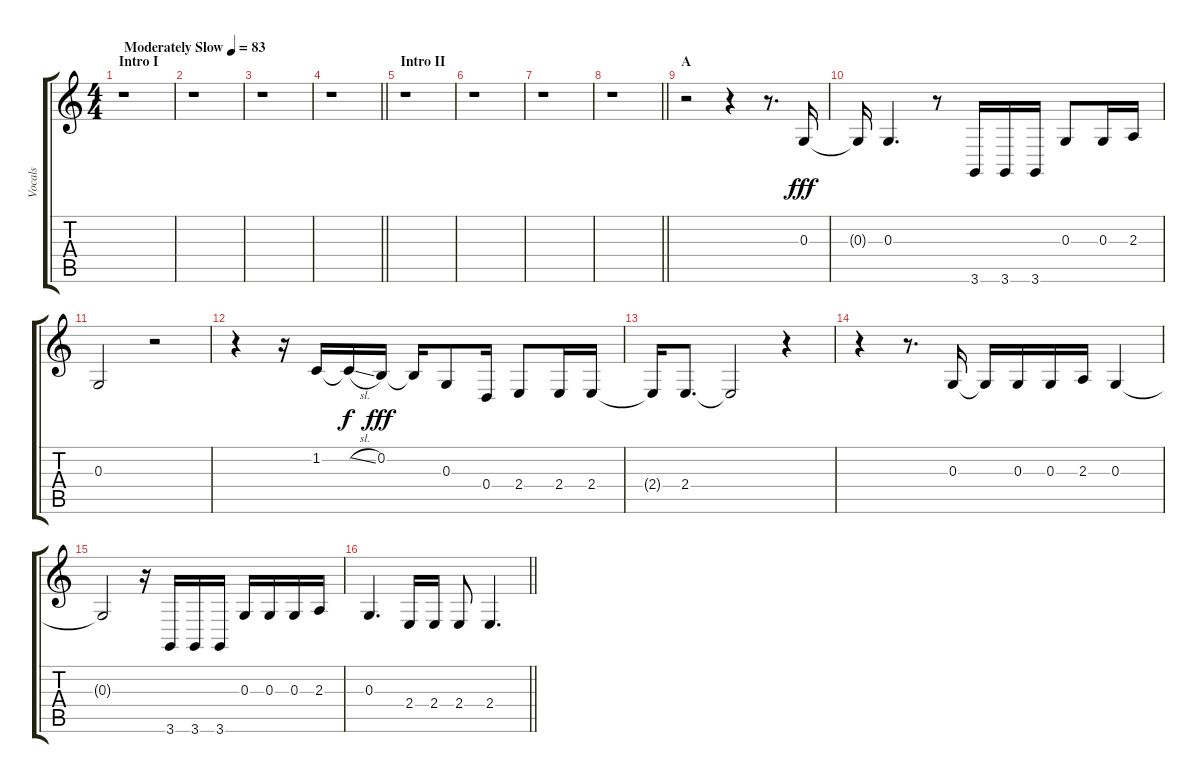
\track ("Vocals" "Vocals") {instrument voiceoohs}
\staff {score tabs}
\tuning (E4 B3 G3 D3 A2 E2) {hide}
\ts (4 4)
\section ("" "Intro I")
\tempo (83 "Moderately Slow")
\clef g2
\ks c
r.1{dy fff instrument voiceoohs} |
r.1 |
r.1 |
\barLineRight lightlight
r.1 |
\section ("" "Intro II")
r.1 |
r.1 |
r.1 |
\barLineRight lightlight
r.1 |
\section ("" "A")
r.2 r.4 r.8{d} 0.3.16 |
0.3{t}.16 0.3.4{d} r.8 3.6.16 3.6.16 3.6.16 0.3.8 0.3.16 2.3.16 |
0.3.2 r.2 |
r.4 r.16 1.2.16 1.2{sl t}.16{dy f} 0.2.16{dy fff} 0.2{t}.16 0.3.8 0.4.16 2.4.8 2.4.16 2.4.16 |
2.4{t}.16 2.4.8{d} 2.4{t}.2 r.4 |
r.4 r.8{d} 0.3.16 0.3{t}.16 0.3.16 0.3.16 2.3.16 0.3.4 |
0.3{t}.2 r.16 3.6.16 3.6.16 3.6.16 0.3.16 0.3.16 0.3.16 2.3.16 |
\barLineRight lightlight
0.3.4{d} 2.4.16 2.4.16 2.4.8 2.4.4{d}
